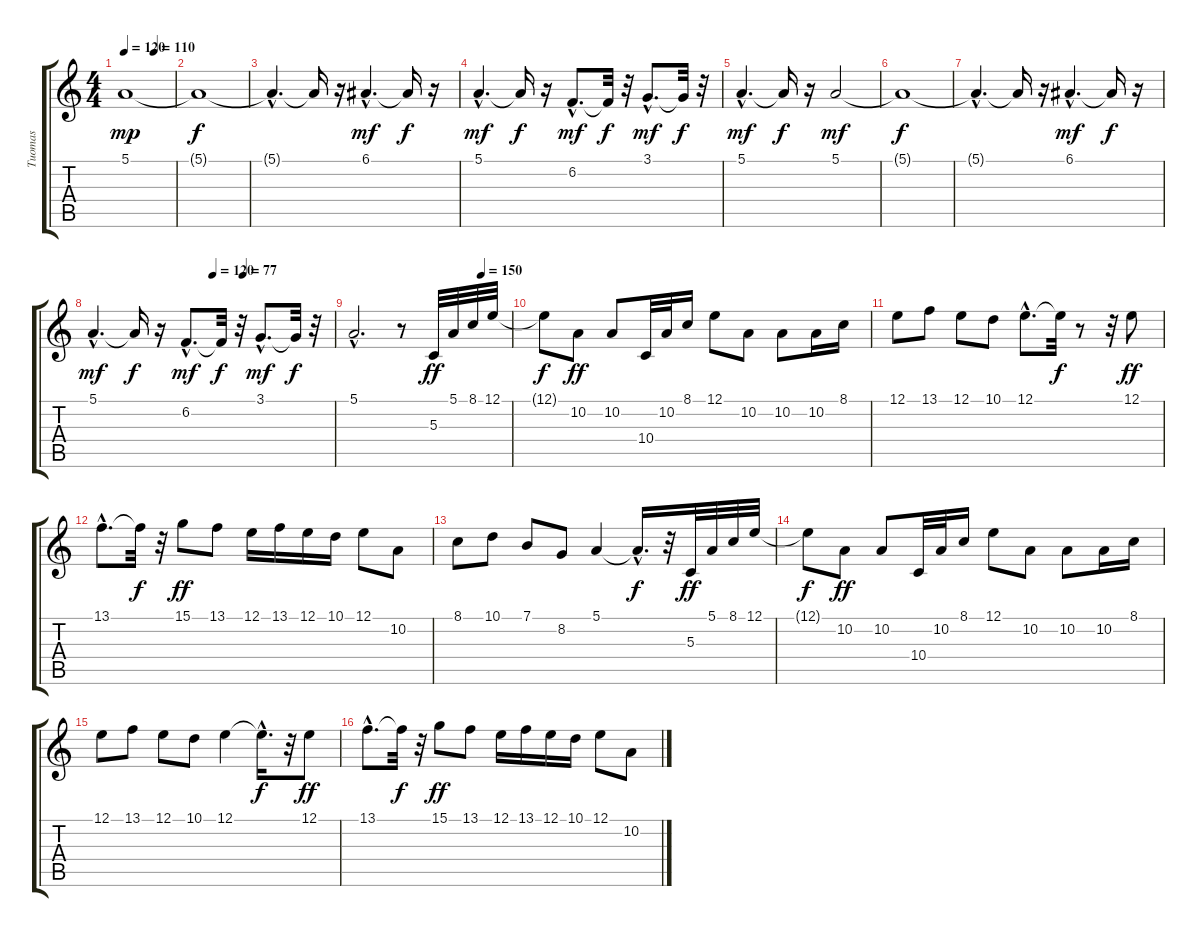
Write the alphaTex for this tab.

\track ("Tuomas" "Tuomas") {instrument stringensemble1}
\staff {score tabs}
\tuning (E4 B3 G3 D3 A2 E2) {hide}
\ts (4 4)
\tempo 120
\tempo (110 0.59375)
\tempo 120
\clef g2
\ks c
5.1.1{dy mp instrument pad2warm} |
5.1{t}.1{dy f} |
5.1{hac t}.4{d} 5.1{t}.16 r.16 6.1{hac}.4{d dy mf} 6.1{t}.16{dy f} r.16 |
5.1{hac}.4{d dy mf} 5.1{t}.16{dy f} r.16 6.2{hac}.8{d dy mf} 6.2{t}.32{dy f} r.32 3.1{hac}.8{d dy mf} 3.1{t}.32{dy f} r.32 |
5.1{hac}.4{d dy mf} 5.1{t}.16{dy f} r.16 5.1.2{dy mf} |
5.1{t}.1{dy f} |
5.1{hac t}.4{d} 5.1{t}.16 r.16 6.1{hac}.4{d dy mf} 6.1{t}.16{dy f} r.16 |
\tempo (120 0.5)
\tempo (77 0.625)
5.1{hac}.4{d dy mf} 5.1{t}.16{dy f} r.16 6.2{hac}.8{d dy mf} 6.2{t}.32{dy f} r.32 3.1{hac}.8{d dy mf} 3.1{t}.32{dy f} r.32 |
\tempo (150 0.8125)
5.1{hac}.2{d} r.8 5.3.32{dy ff instrument stringensemble1} 5.1.32 8.1.32 12.1.32 |
12.1{t}.8{dy f} 10.2.8{dy ff} 10.2.8 10.4.32 10.2.32 8.1.16 12.1.8 10.2.8 10.2.8 10.2.16 8.1.16 |
12.1.8 13.1.8 12.1.8 10.1.8 12.1{hac}.8{d} 12.1{t}.32{dy f} r.8 r.32 12.1.8{dy ff} |
13.1{hac}.8{d} 13.1{t}.32{dy f} r.32 15.1.8{dy ff} 13.1.8 12.1.16 13.1.16 12.1.16 10.1.16 12.1.8 10.2.8 |
8.1.8 10.1.8 7.1.8 8.2.8 5.1.4 5.1{hac t}.16{d dy f} r.32 5.3.32{dy ff} 5.1.32 8.1.32 12.1.32 |
12.1{t}.8{dy f} 10.2.8{dy ff} 10.2.8 10.4.32 10.2.32 8.1.16 12.1.8 10.2.8 10.2.8 10.2.16 8.1.16 |
12.1.8 13.1.8 12.1.8 10.1.8 12.1.4 12.1{hac t}.16{d dy f} r.32 12.1.8{dy ff} |
13.1{hac}.8{d} 13.1{t}.32{dy f} r.32 15.1.8{dy ff} 13.1.8 12.1.16 13.1.16 12.1.16 10.1.16 12.1.8 10.2.8
